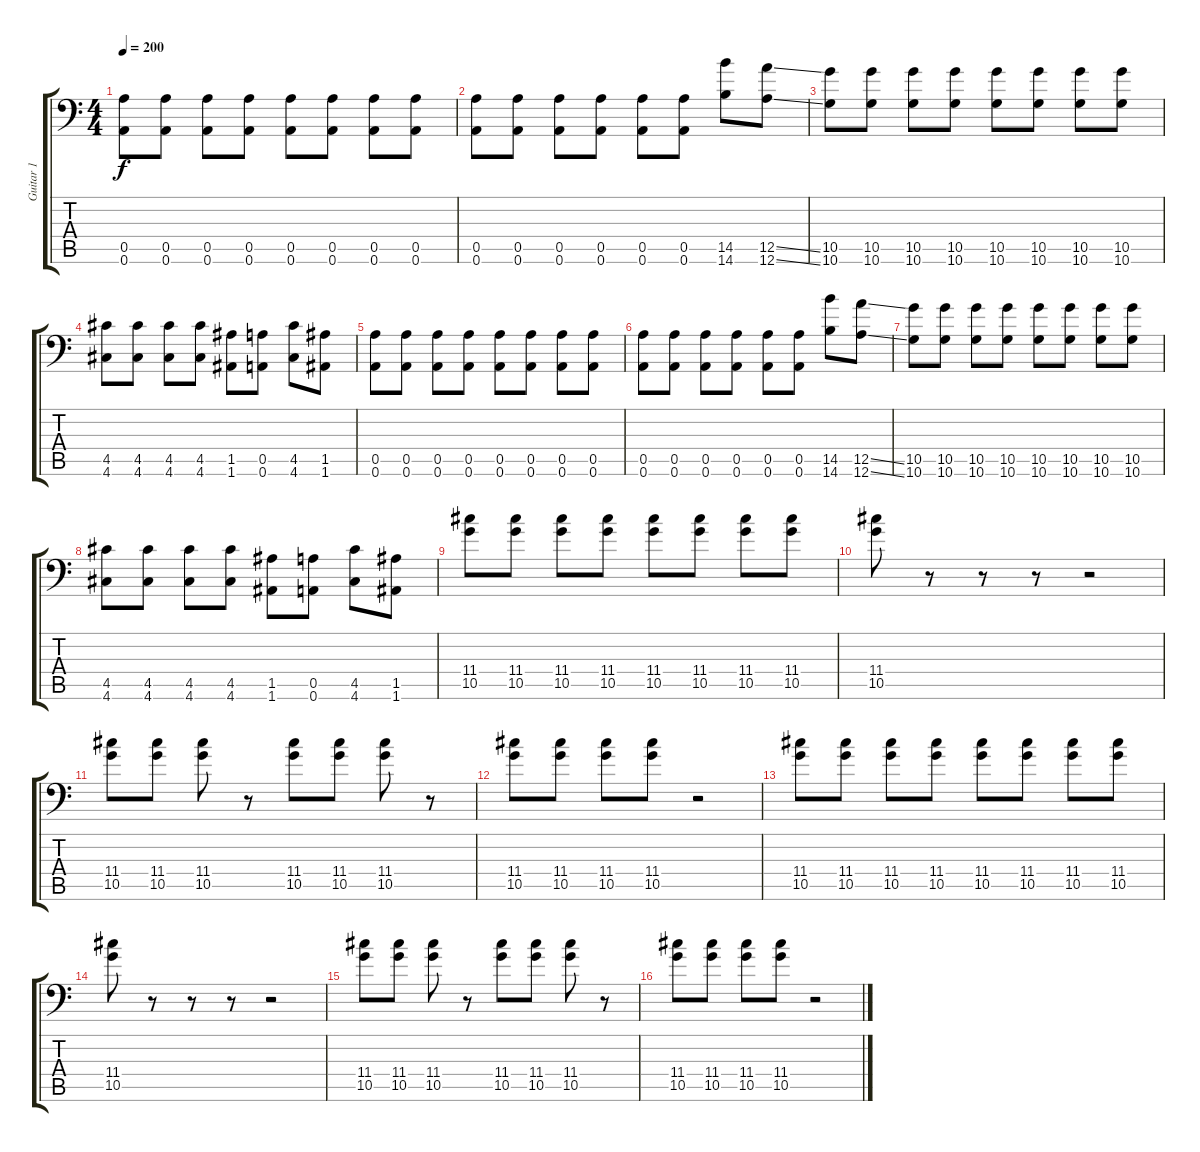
\track ("Guitar 1" "Guitar 1") {instrument distortionguitar}
\staff {score tabs}
\tuning (E4 B3 G3 D3 A2 A1) {hide}
\ts (4 4)
\tempo 200
\clef f4
\ks c
(0.5 0.6).8{dy f balance 0} (0.5 0.6).8 (0.5 0.6).8 (0.5 0.6).8 (0.5 0.6).8 (0.5 0.6).8 (0.5 0.6).8 (0.5 0.6).8 |
(0.5 0.6).8 (0.5 0.6).8 (0.5 0.6).8 (0.5 0.6).8 (0.5 0.6).8 (0.5 0.6).8 (14.5 14.6).8 (12.5{ss} 12.6{ss}).8 |
(10.5 10.6).8 (10.5 10.6).8 (10.5 10.6).8 (10.5 10.6).8 (10.5 10.6).8 (10.5 10.6).8 (10.5 10.6).8 (10.5 10.6).8 |
(4.5 4.6).8 (4.5 4.6).8 (4.5 4.6).8 (4.5 4.6).8 (1.5 1.6).8 (0.5 0.6).8 (4.5 4.6).8 (1.5 1.6).8 |
(0.5 0.6).8{balance 0} (0.5 0.6).8 (0.5 0.6).8 (0.5 0.6).8 (0.5 0.6).8 (0.5 0.6).8 (0.5 0.6).8 (0.5 0.6).8 |
(0.5 0.6).8 (0.5 0.6).8 (0.5 0.6).8 (0.5 0.6).8 (0.5 0.6).8 (0.5 0.6).8 (14.5 14.6).8 (12.5{ss} 12.6{ss}).8 |
(10.5 10.6).8 (10.5 10.6).8 (10.5 10.6).8 (10.5 10.6).8 (10.5 10.6).8 (10.5 10.6).8 (10.5 10.6).8 (10.5 10.6).8 |
(4.5 4.6).8 (4.5 4.6).8 (4.5 4.6).8 (4.5 4.6).8 (1.5 1.6).8 (0.5 0.6).8 (4.5 4.6).8 (1.5 1.6).8 |
(11.4 10.5).8 (11.4 10.5).8 (11.4 10.5).8 (11.4 10.5).8 (11.4 10.5).8 (11.4 10.5).8 (11.4 10.5).8 (11.4 10.5).8 |
(11.4 10.5).8 r.8 r.8 r.8 r.2 |
(11.4 10.5).8 (11.4 10.5).8 (11.4 10.5).8 r.8 (11.4 10.5).8 (11.4 10.5).8 (11.4 10.5).8 r.8 |
(11.4 10.5).8 (11.4 10.5).8 (11.4 10.5).8 (11.4 10.5).8 r.2 |
(11.4 10.5).8 (11.4 10.5).8 (11.4 10.5).8 (11.4 10.5).8 (11.4 10.5).8 (11.4 10.5).8 (11.4 10.5).8 (11.4 10.5).8 |
(11.4 10.5).8 r.8 r.8 r.8 r.2 |
(11.4 10.5).8 (11.4 10.5).8 (11.4 10.5).8 r.8 (11.4 10.5).8 (11.4 10.5).8 (11.4 10.5).8 r.8 |
(11.4 10.5).8 (11.4 10.5).8 (11.4 10.5).8 (11.4 10.5).8 r.2
